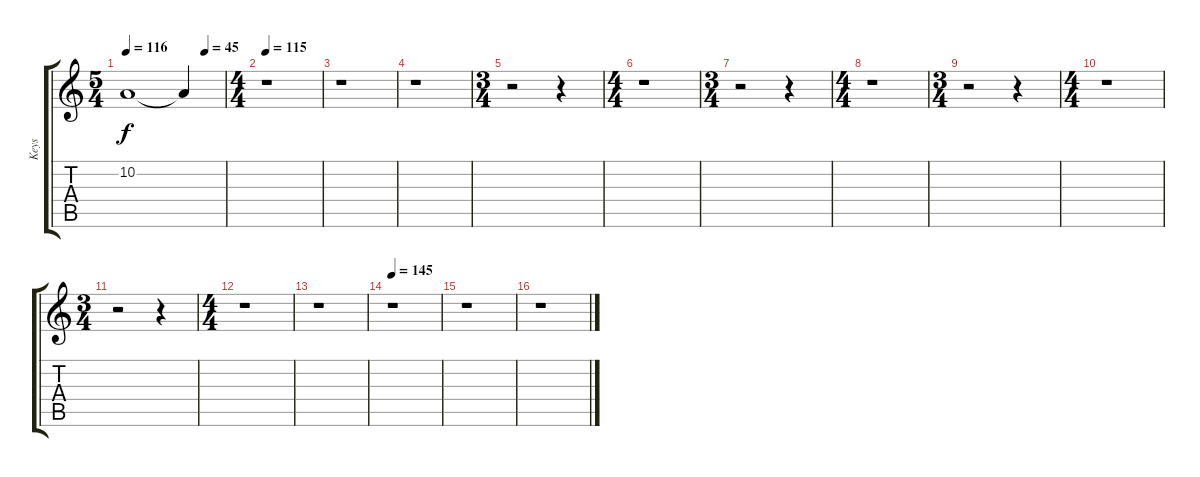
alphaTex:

\track ("Keys" "Keys") {instrument lead3calliope}
\staff {score tabs}
\tuning (E4 B3 G3 D3 A2 E2) {hide}
\ts (5 4)
\tempo 116
\tempo (45 0.8)
\clef g2
\ks c
10.2.1{dy f} 10.2{t}.4 |
\ts (4 4)
\tempo 115
r.1 |
r.1 |
r.1 |
\ts (3 4)
r.2 r.4 |
\ts (4 4)
r.1 |
\ts (3 4)
r.2 r.4 |
\ts (4 4)
r.1 |
\ts (3 4)
r.2 r.4 |
\ts (4 4)
r.1 |
\ts (3 4)
r.2 r.4 |
\ts (4 4)
r.1 |
r.1 |
\tempo 145
r.1 |
r.1 |
r.1
